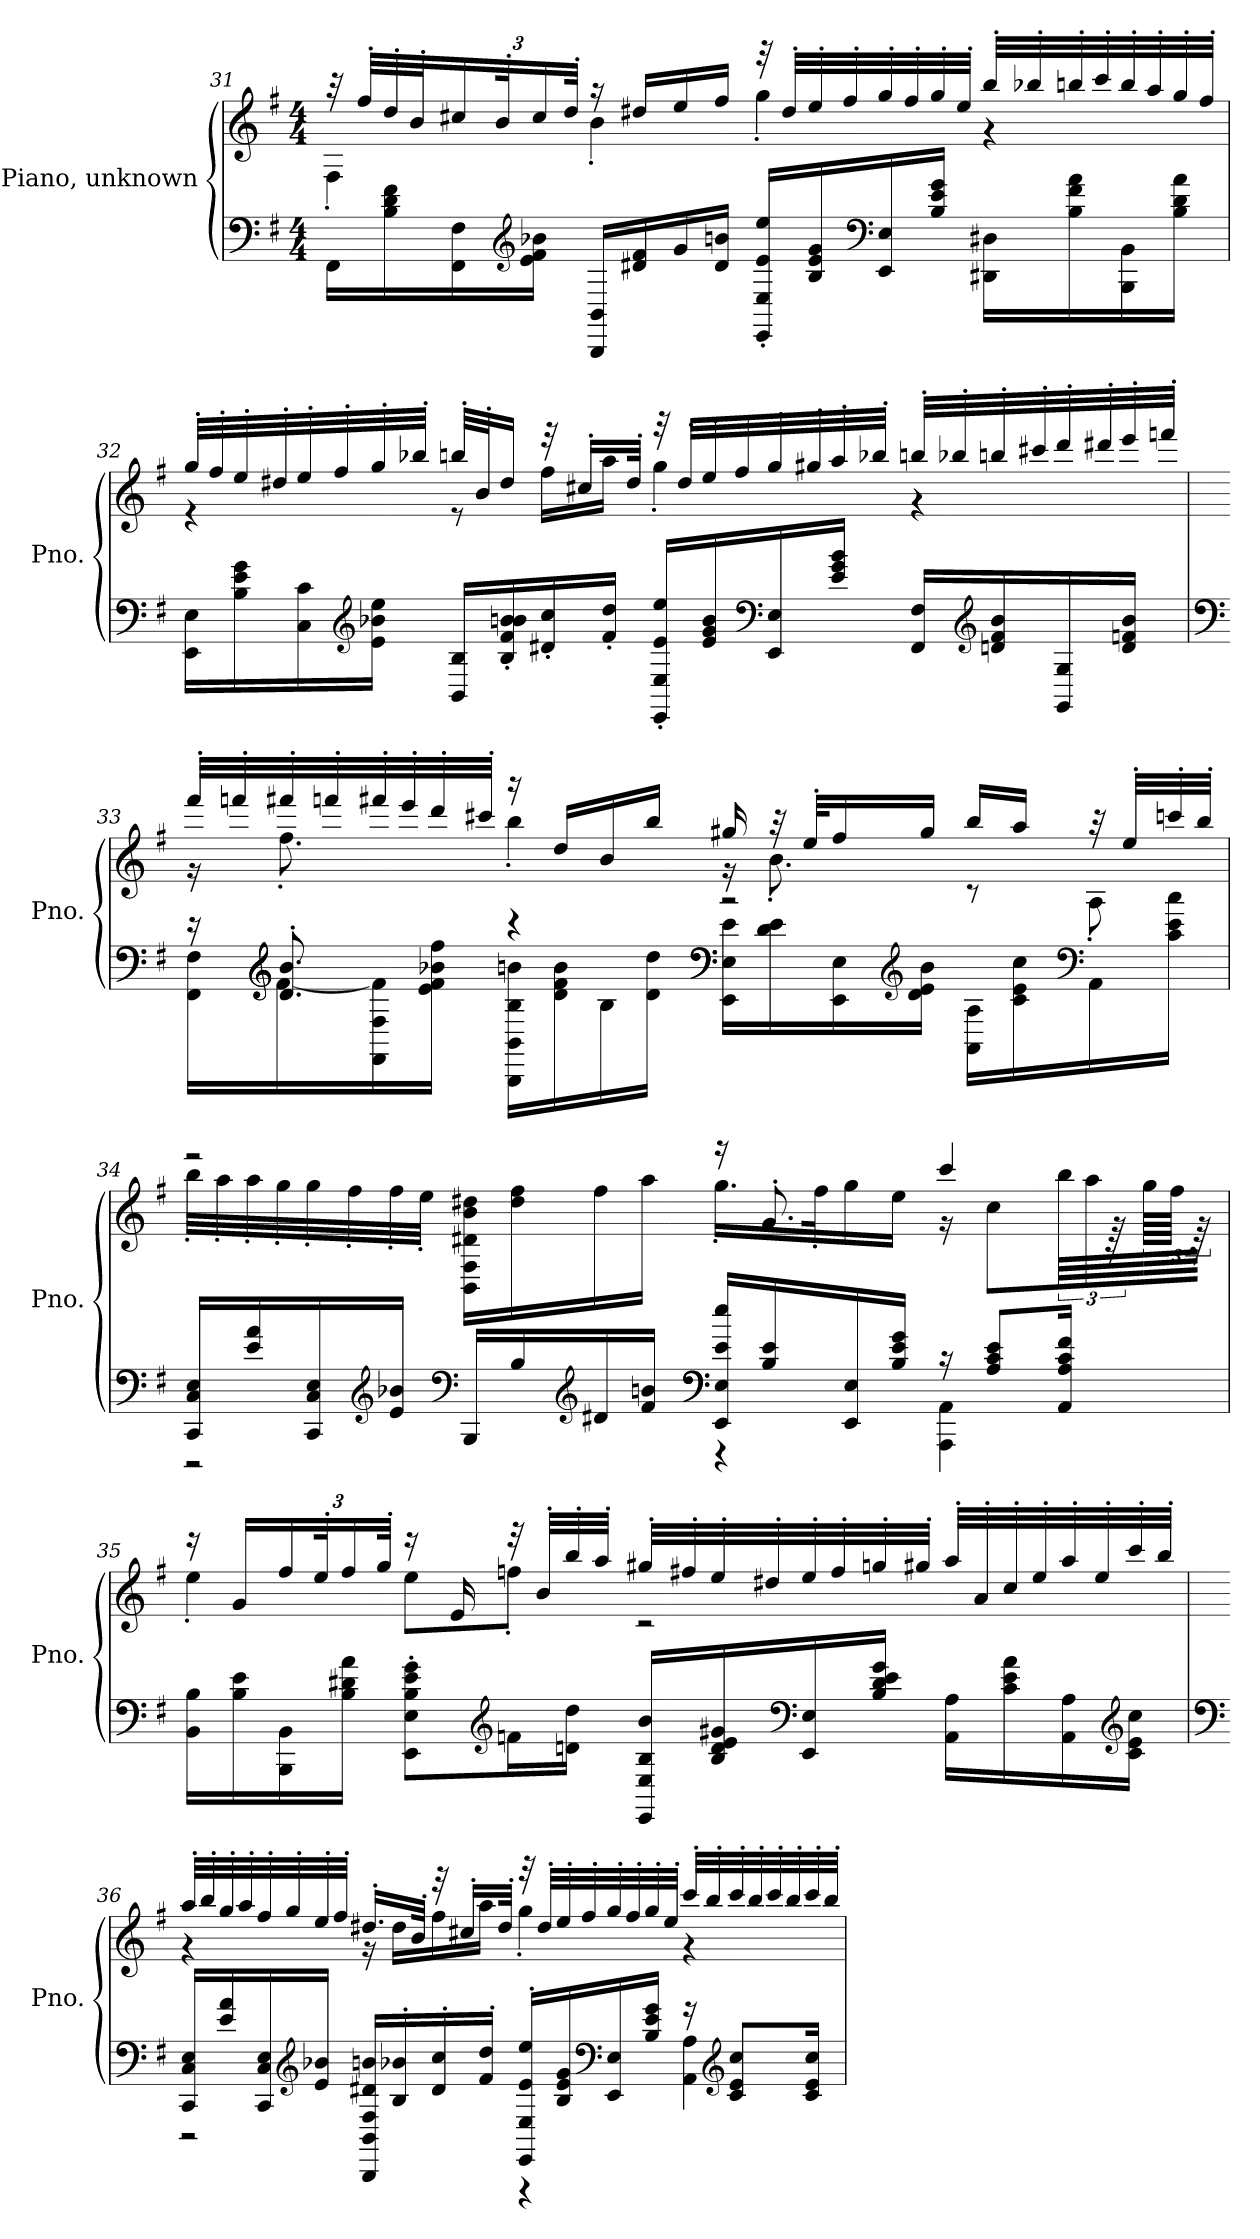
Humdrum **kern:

**kern	**kern
*part1	*part1
*staff2	*staff1
*I"Piano, unknown	*
*I'Pno.	*
!!LO:PB:g=z
*clefF4	*clefG2
*k[f#]	*k[f#]
*M4/4	*M4/4
=31	=31
*	*^
16FF#\LL	32r	4F#'\
.	32ff#'/LLL	.
16B\ 16d\ 16f#\	32dd'/	.
.	32b'/J	.
*	*Xbrackettup	*
16FF#\ 16F#\	24cc#X/	.
.	48b'/K	.
*clefG2	*	*
16e\ 16f#\ 16b-X\JJ	24cc#/	.
.	48dd'/JJk	.
16BBB/ 16BB/LL	16r	4b'\
16d#X/ 16f#/	16dd#X/LL	.
16g/	16ee/	.
16d#/ 16bn/JJ	16ff#/JJ	.
16EE/' 16E/' 16e/' 16ee/'LL	32r	4gg'\
.	32dd#'/LLL	.
16B/ 16e/ 16g/	32ee'/	.
.	32ff#'/	.
*clefF4	*	*
16EE/ 16E/	32gg'/	.
.	32ff#'/	.
16B/ 16e/ 16g/JJ	32gg'/	.
.	32ee'/JJJ	.
16DD#X\ 16D#X\LL	32bb'/LLL	4r
.	32bb-X'/	.
16B\ 16f#\ 16a\	32bbn'/	.
.	32ccc'/	.
16BBB\ 16BB\	32bb'/	.
.	32aa'/	.
16B\ 16d#\ 16a\JJ	32gg'/	.
.	32ff#'/JJJ	.
!!LO:LB:g=z	!!
=32	=32	=32
16EE\ 16E\LL	32gg'/LLL	4r
.	32ff#'/	.
16B\ 16e\ 16g\	32ee'/	.
.	32dd#X'/	.
16C\ 16c\	32ee'/	.
.	32ff#'/	.
*clefG2	*	*
16e\ 16b-X\ 16ee\JJ	32gg'/	.
.	32bb-X'/JJJ	.
16BB/ 16B/LL	32bbn'/LLL	8r
.	32b'/J	.
16B/' 16f#/' 16b-/' 16bn/'	16dd#/JJ	.
16d#X/' 16cc/'	32r	16ff#\LL
.	16cc#X'/LL	.
16f#/' 16dd/'JJ	.	16aa\JJ
.	32dd#'/JJk	.
16EE/' 16E/' 16e/' 16ee/'LL	32r	4gg'\
.	32dd#'/LLL	.
16e/ 16g/ 16b/	32ee'/	.
.	32ff#'/	.
*clefF4	*	*
16EE/ 16E/	32gg'/	.
.	32gg#X'/	.
16e/ 16g/ 16b/JJ	32aa'/	.
.	32bb-X'/JJJ	.
16FF#/ 16F#/LL	32bbn'/LLL	4r
.	32bb-X'/	.
*clefG2	*	*
16dn/ 16f#/ 16b/	32bbn'/	.
.	32ccc#X'/	.
16GG/ 16G/	32ddd'/	.
.	32ddd#X'/	.
16d/ 16fn/ 16b/JJ	32eee'/	.
.	32fffn'/JJJ	.
!!LO:LB:g=z	!!
=33	=33	=33
*clefF4	*	*
*^	*	*
16r	16FF#\ 16F#\LL	32fff#'/LLL	16r
.	.	32fffn'/	.
*clefG2	*	*	*
8.d/' 8.b/'	[16f#\	32fff#X'/	8.ff#'\
.	.	32fffn'/	.
.	16FF#\ 16F#\ 16f#\]	32fff#X'/	.
.	.	32eee'/	.
.	16e\ 16f#\ 16b-X\ 16ff#\JJ	32ddd'/	.
.	.	32ccc#X'/JJJ	.
4r	16BBB\ 16BB\ 16B\ 16bn\LL	16r	4bb'\
.	16d\ 16f#\ 16b\	16dd/LL	.
.	16B\	16b/	.
.	16d\ 16dd\JJ	16bb/JJ	.
*clefF4	*	*	*
2r	16EE\ 16E\ 16e\LL	16gg#X/	16r
.	16d\ 16e\	32r	8.b'\
.	.	32ee'/KLL	.
.	16EE\ 16E\	16ff#/	.
*clefG2	*	*	*
.	16d\ 16e\ 16b\JJ	16gg#/JJ	.
.	16AA\ 16A\LL	16bb/LL	8r
.	16c\ 16e\ 16cc\	16aa/JJ	.
*clefF4	*	*	*
.	16AA\	32r	8A'\
.	.	32ee'/LLL	.
.	16c\ 16e\ 16cc\JJ	32cccn'/	.
.	.	32bb'/JJJ	.
!!LO:LB:g=z	!!
=34	=34	=34	=34
16CC/ 16C/ 16E/LL	2r	2r	32bb'\LLL
.	.	.	32aa'\
16e/ 16a/	.	.	32aa'\
.	.	.	32gg'\
16CC/ 16C/ 16E/	.	.	32gg'\
.	.	.	32ff#'\
*clefG2	*	*	*
16e/ 16b-X/JJ	.	.	32ff#'\
.	.	.	32ee'\JJJ
*clefF4	*	*	*
16BBB/LL	.	.	16BB\ 16F#\ 16d#X\ 16b\ 16dd#X\LL
16B/	.	.	16dd#\ 16ff#\
*clefG2	*	*	*
16d#X/	.	.	16ff#\
16f#/ 16bn/JJ	.	.	16aa\JJ
*clefF4	*	*	*
16EE/ 16E/ 16e/ 16ee/LL	4r	16r	16.gg'\LL
16B/ 16e/	.	8.g'/	.
.	.	.	32ff#'\K
16EE/ 16E/	.	.	16gg\
16B/ 16e/ 16g/JJ	.	.	16ee\JJ
16r	4AAA\ 4AA\	4ccc/	16r
8A/ 8c/ 8e/L	.	.	8cc\L
*	*	*	*brackettup
16AA/ 16A/ 16c/ 16f#/Jk	.	.	96bb\LLL
.	.	.	96aa\JJJJ
.	.	.	96r
.	.	.	96gg\LLLL
.	.	.	96ff#\JJJJ
.	.	.	96r
*v	*v	*	*
!!LO:LB:g=z	!!
=35	=35	=35
16BB\ 16B\LL	16r	4ee'\
16B\ 16e\	16g/LL	.
*	*Xbrackettup	*
16BBB\ 16BB\	24ff#/	.
.	48ee'/K	.
16B\ 16d#X\ 16a\JJ	24ff#/	.
.	48gg'/JJk	.
8EE\' 8E\' 8B\' 8e\' 8g\'L	16r	8ee\L
.	16e/	.
*clefG2	*	*
16fn\L	32r	8ffn'\J
.	32b'/LLL	.
16dn\ 16dd\JJ	32bb'/	.
.	32aa'/JJJ	.
16EE/ 16E/ 16B/ 16b/LL	32gg#X'/LLL	2r
.	32ff#X'/	.
16B/ 16d/ 16e/ 16g#X/	32ee'/	.
.	32dd#X'/	.
*clefF4	*	*
16EE/ 16E/	32ee'/	.
.	32ff#'/	.
16B/ 16d/ 16e/ 16g#/JJ	32ggn'/	.
.	32gg#X'/JJJ	.
16AA\ 16A\LL	32aa'/LLL	.
.	32a'/	.
16c\ 16e\ 16a\	32cc'/	.
.	32ee'/	.
16AA\ 16A\	32aa'/	.
.	32ee'/	.
*clefG2	*	*
16c\ 16e\ 16cc\JJ	32ccc'/	.
.	32bb'/JJJ	.
!!LO:LB:g=z	!!
=36	=36	=36
*clefF4	*	*
*^	*	*
16CC/ 16C/ 16E/LL	2r	32aa'/LLL	4r
.	.	32bb'/	.
16e/ 16a/	.	32gg'/	.
.	.	32aa'/	.
16CC/ 16C/ 16E/	.	32ff#'/	.
.	.	32gg'/	.
*clefG2	*	*	*
16e/ 16b-X/JJ	.	32ee'/	.
.	.	32ff#'/JJJ	.
16BBB/ 16BB/ 16F#/ 16d#X/ 16bn/LL	.	16.dd#X'/LL	16r
16B/' 16b-X/'	.	.	16dd#\LL
.	.	32b'/JJk	.
16d#/' 16cc/'	.	32r	16ff#\
.	.	16cc#X'/LL	.
16f#/' 16dd/'JJ	.	.	16aa\JJ
.	.	32dd#'/JJk	.
16EE/' 16E/' 16e/' 16ee/'LL	4r	32r	4gg'\
.	.	32dd#'/LLL	.
16B/ 16e/ 16g/	.	32ee'/	.
.	.	32ff#'/	.
*clefF4	*	*	*
16EE/ 16E/	.	32gg'/	.
.	.	32ff#'/	.
16B/ 16e/ 16g/JJ	.	32gg'/	.
.	.	32ee'/JJJ	.
16r	4AA\ 4A\	32ccc'/LLL	4r
.	.	32bb'/	.
*clefG2	*	*	*
8c/ 8e/ 8cc/L	.	32ccc'/	.
.	.	32bb'/	.
.	.	32ccc'/	.
.	.	32bb'/	.
16c/ 16e/ 16cc/Jk	.	32ccc'/	.
.	.	32bb'/JJJ	.
*v	*v	*	*
*	*v	*v
=	=
*-	*-
